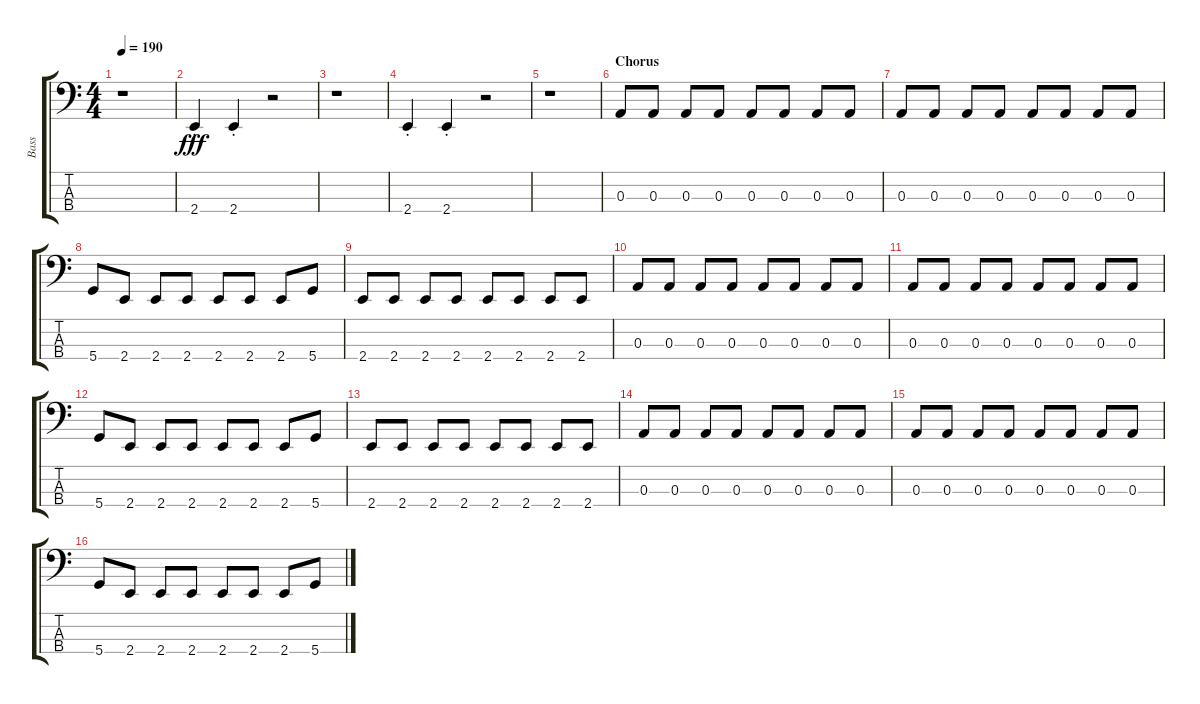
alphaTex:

\track ("Bass" "Bass") {instrument electricbassfinger}
\staff {score tabs}
\tuning (G2 D2 A1 D1) {hide}
\ts (4 4)
\tempo 190
\clef f4
\ks c
r.1{dy fff} |
2.4{st}.4 2.4{st}.4 r.2 |
r.1 |
2.4{st}.4 2.4{st}.4 r.2 |
r.1 |
\section ("" "Chorus")
0.3.8 0.3.8 0.3.8 0.3.8 0.3.8 0.3.8 0.3.8 0.3.8 |
0.3.8 0.3.8 0.3.8 0.3.8 0.3.8 0.3.8 0.3.8 0.3.8 |
5.4.8 2.4.8 2.4.8 2.4.8 2.4.8 2.4.8 2.4.8 5.4.8 |
2.4.8 2.4.8 2.4.8 2.4.8 2.4.8 2.4.8 2.4.8 2.4.8 |
0.3.8 0.3.8 0.3.8 0.3.8 0.3.8 0.3.8 0.3.8 0.3.8 |
0.3.8 0.3.8 0.3.8 0.3.8 0.3.8 0.3.8 0.3.8 0.3.8 |
5.4.8 2.4.8 2.4.8 2.4.8 2.4.8 2.4.8 2.4.8 5.4.8 |
2.4.8 2.4.8 2.4.8 2.4.8 2.4.8 2.4.8 2.4.8 2.4.8 |
0.3.8 0.3.8 0.3.8 0.3.8 0.3.8 0.3.8 0.3.8 0.3.8 |
0.3.8 0.3.8 0.3.8 0.3.8 0.3.8 0.3.8 0.3.8 0.3.8 |
5.4.8 2.4.8 2.4.8 2.4.8 2.4.8 2.4.8 2.4.8 5.4.8
